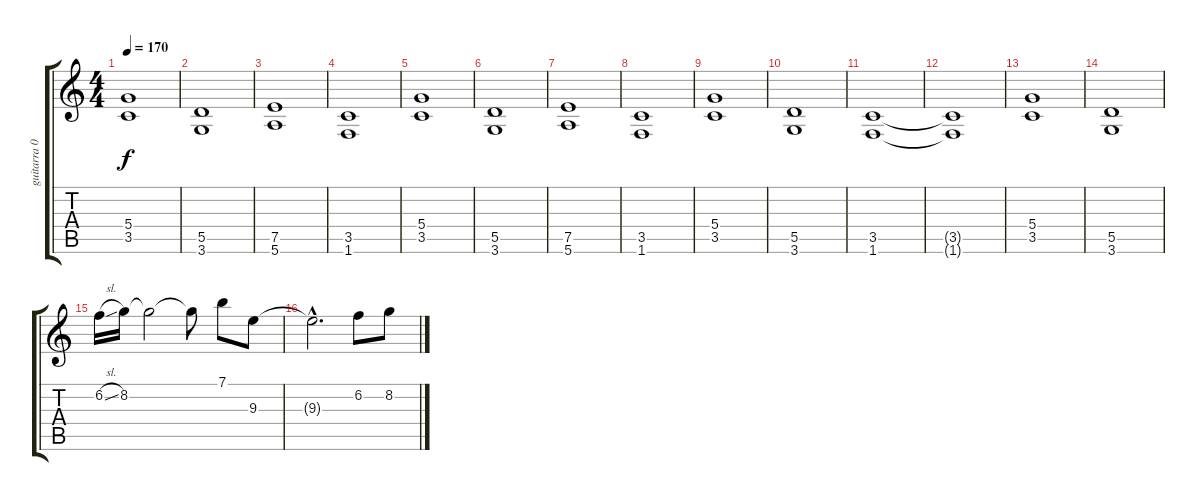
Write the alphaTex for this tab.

\track ("guitarra 02" "guitarra 0") {instrument distortionguitar}
\staff {score tabs}
\tuning (E4 B3 G3 D3 A2 E2) {hide}
\ts (4 4)
\tempo 170
\clef g2
\ks c
(5.4 3.5).1{dy f} |
(5.5 3.6).1 |
(7.5 5.6).1 |
(3.5 1.6).1 |
(5.4 3.5).1 |
(5.5 3.6).1 |
(7.5 5.6).1 |
(3.5 1.6).1 |
(5.4 3.5).1 |
(5.5 3.6).1 |
(3.5 1.6).1 |
(3.5{t} 1.6{t}).1 |
(5.4 3.5).1 |
(5.5 3.6).1 |
6.2{sl}.16 8.2.16 8.2{t}.2 8.2{t}.8 7.1.8 9.3.8 |
9.3{hac t}.2{d} 6.2.8 8.2.8
